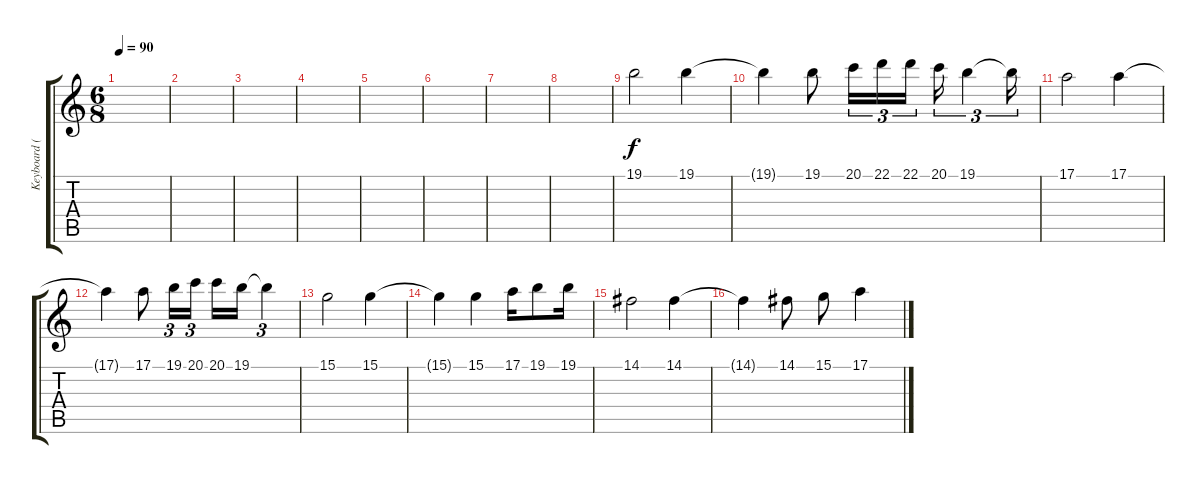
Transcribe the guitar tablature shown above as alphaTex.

\track ("Keyboard (Right Hand)" "Keyboard (") {instrument synthstrings1}
\staff {score tabs}
\tuning (E4 B3 G3 D3 A2 E2) {hide}
\ts (6 8)
\tempo 90
\clef g2
\ks c
|
|
|
|
|
|
|
|
19.1.2 19.1.4 |
19.1{t}.4 19.1.8 20.1.16{tu (3 2)} 22.1.16{tu (3 2)} 22.1.16{tu (3 2)} 20.1.16{tu (3 2)} 19.1.4{tu (3 2)} 19.1{t}.16{tu (3 2)} |
17.1.2 17.1.4 |
17.1{t}.4 17.1.8 19.1.16{tu (3 2)} 20.1.16{tu (3 2)} 20.1.16 19.1.16 19.1{t}.4{tu (3 2)} |
15.1.2 15.1.4 |
15.1{t}.4 15.1.4 17.1.16 19.1.8 19.1.16 |
14.1.2 14.1.4 |
14.1{t}.4 14.1.8 15.1.8 17.1.4
